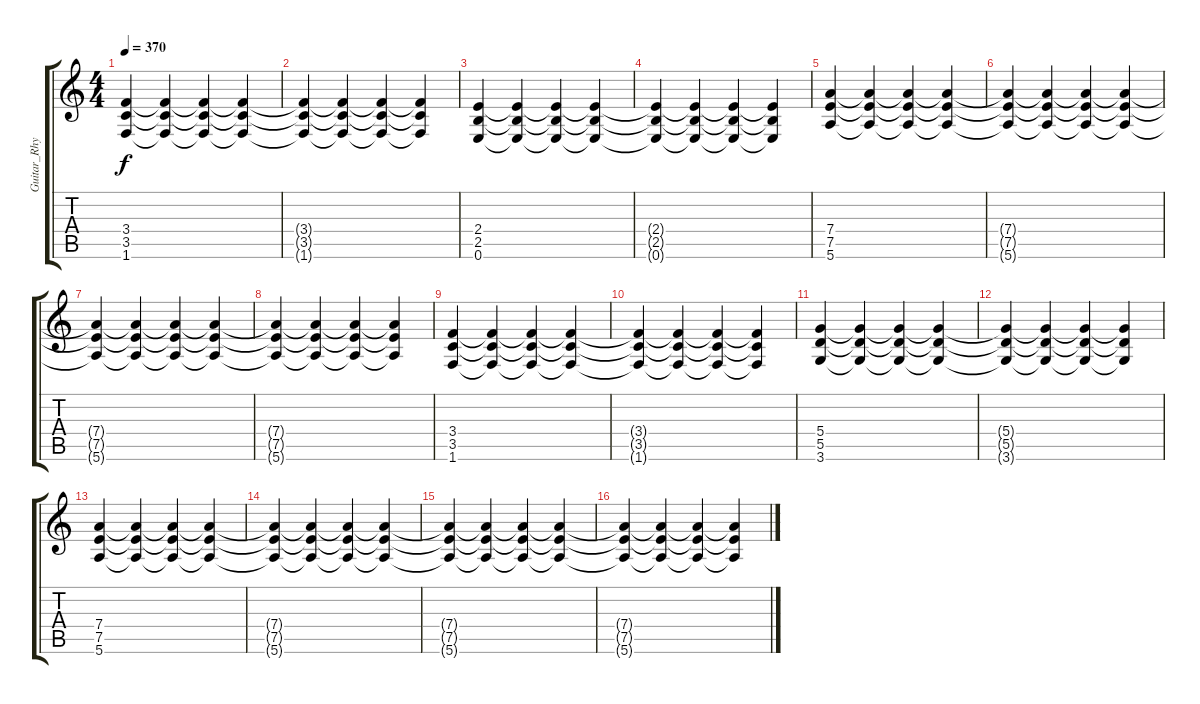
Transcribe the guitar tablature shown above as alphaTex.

\track ("Guitar_Rhytm" "Guitar_Rhy") {instrument distortionguitar}
\staff {score tabs}
\tuning (E4 B3 G3 D3 A2 E2) {hide}
\ts (4 4)
\tempo 370
\clef g2
\ks c
(3.4 3.5 1.6).4{dy f} (3.4{t} 3.5{t} 1.6{t}).4 (3.4{t} 3.5{t} 1.6{t}).4 (3.4{t} 3.5{t} 1.6{t}).4 |
(3.4{t} 3.5{t} 1.6{t}).4 (3.4{t} 3.5{t} 1.6{t}).4 (3.4{t} 3.5{t} 1.6{t}).4 (3.4{t} 3.5{t} 1.6{t}).4 |
(2.4 2.5 0.6).4 (2.4{t} 2.5{t} 0.6{t}).4 (2.4{t} 2.5{t} 0.6{t}).4 (2.4{t} 2.5{t} 0.6{t}).4 |
(2.4{t} 2.5{t} 0.6{t}).4 (2.4{t} 2.5{t} 0.6{t}).4 (2.4{t} 2.5{t} 0.6{t}).4 (2.4{t} 2.5{t} 0.6{t}).4 |
(7.4 7.5 5.6).4 (7.4{t} 7.5{t} 5.6{t}).4 (7.4{t} 7.5{t} 5.6{t}).4 (7.4{t} 7.5{t} 5.6{t}).4 |
(7.4{t} 7.5{t} 5.6{t}).4 (7.4{t} 7.5{t} 5.6{t}).4 (7.4{t} 7.5{t} 5.6{t}).4 (7.4{t} 7.5{t} 5.6{t}).4 |
(7.4{t} 7.5{t} 5.6{t}).4 (7.4{t} 7.5{t} 5.6{t}).4 (7.4{t} 7.5{t} 5.6{t}).4 (7.4{t} 7.5{t} 5.6{t}).4 |
(7.4{t} 7.5{t} 5.6{t}).4 (7.4{t} 7.5{t} 5.6{t}).4 (7.4{t} 7.5{t} 5.6{t}).4 (7.4{t} 7.5{t} 5.6{t}).4 |
(3.4 3.5 1.6).4 (3.4{t} 3.5{t} 1.6{t}).4 (3.4{t} 3.5{t} 1.6{t}).4 (3.4{t} 3.5{t} 1.6{t}).4 |
(3.4{t} 3.5{t} 1.6{t}).4 (3.4{t} 3.5{t} 1.6{t}).4 (3.4{t} 3.5{t} 1.6{t}).4 (3.4{t} 3.5{t} 1.6{t}).4 |
(5.4 5.5 3.6).4 (5.4{t} 5.5{t} 3.6{t}).4 (5.4{t} 5.5{t} 3.6{t}).4 (5.4{t} 5.5{t} 3.6{t}).4 |
(5.4{t} 5.5{t} 3.6{t}).4 (5.4{t} 5.5{t} 3.6{t}).4 (5.4{t} 5.5{t} 3.6{t}).4 (5.4{t} 5.5{t} 3.6{t}).4 |
(7.4 7.5 5.6).4 (7.4{t} 7.5{t} 5.6{t}).4 (7.4{t} 7.5{t} 5.6{t}).4 (7.4{t} 7.5{t} 5.6{t}).4 |
(7.4{t} 7.5{t} 5.6{t}).4 (7.4{t} 7.5{t} 5.6{t}).4 (7.4{t} 7.5{t} 5.6{t}).4 (7.4{t} 7.5{t} 5.6{t}).4 |
(7.4{t} 7.5{t} 5.6{t}).4 (7.4{t} 7.5{t} 5.6{t}).4 (7.4{t} 7.5{t} 5.6{t}).4 (7.4{t} 7.5{t} 5.6{t}).4 |
(7.4{t} 7.5{t} 5.6{t}).4 (7.4{t} 7.5{t} 5.6{t}).4 (7.4{t} 7.5{t} 5.6{t}).4 (7.4{t} 7.5{t} 5.6{t}).4
